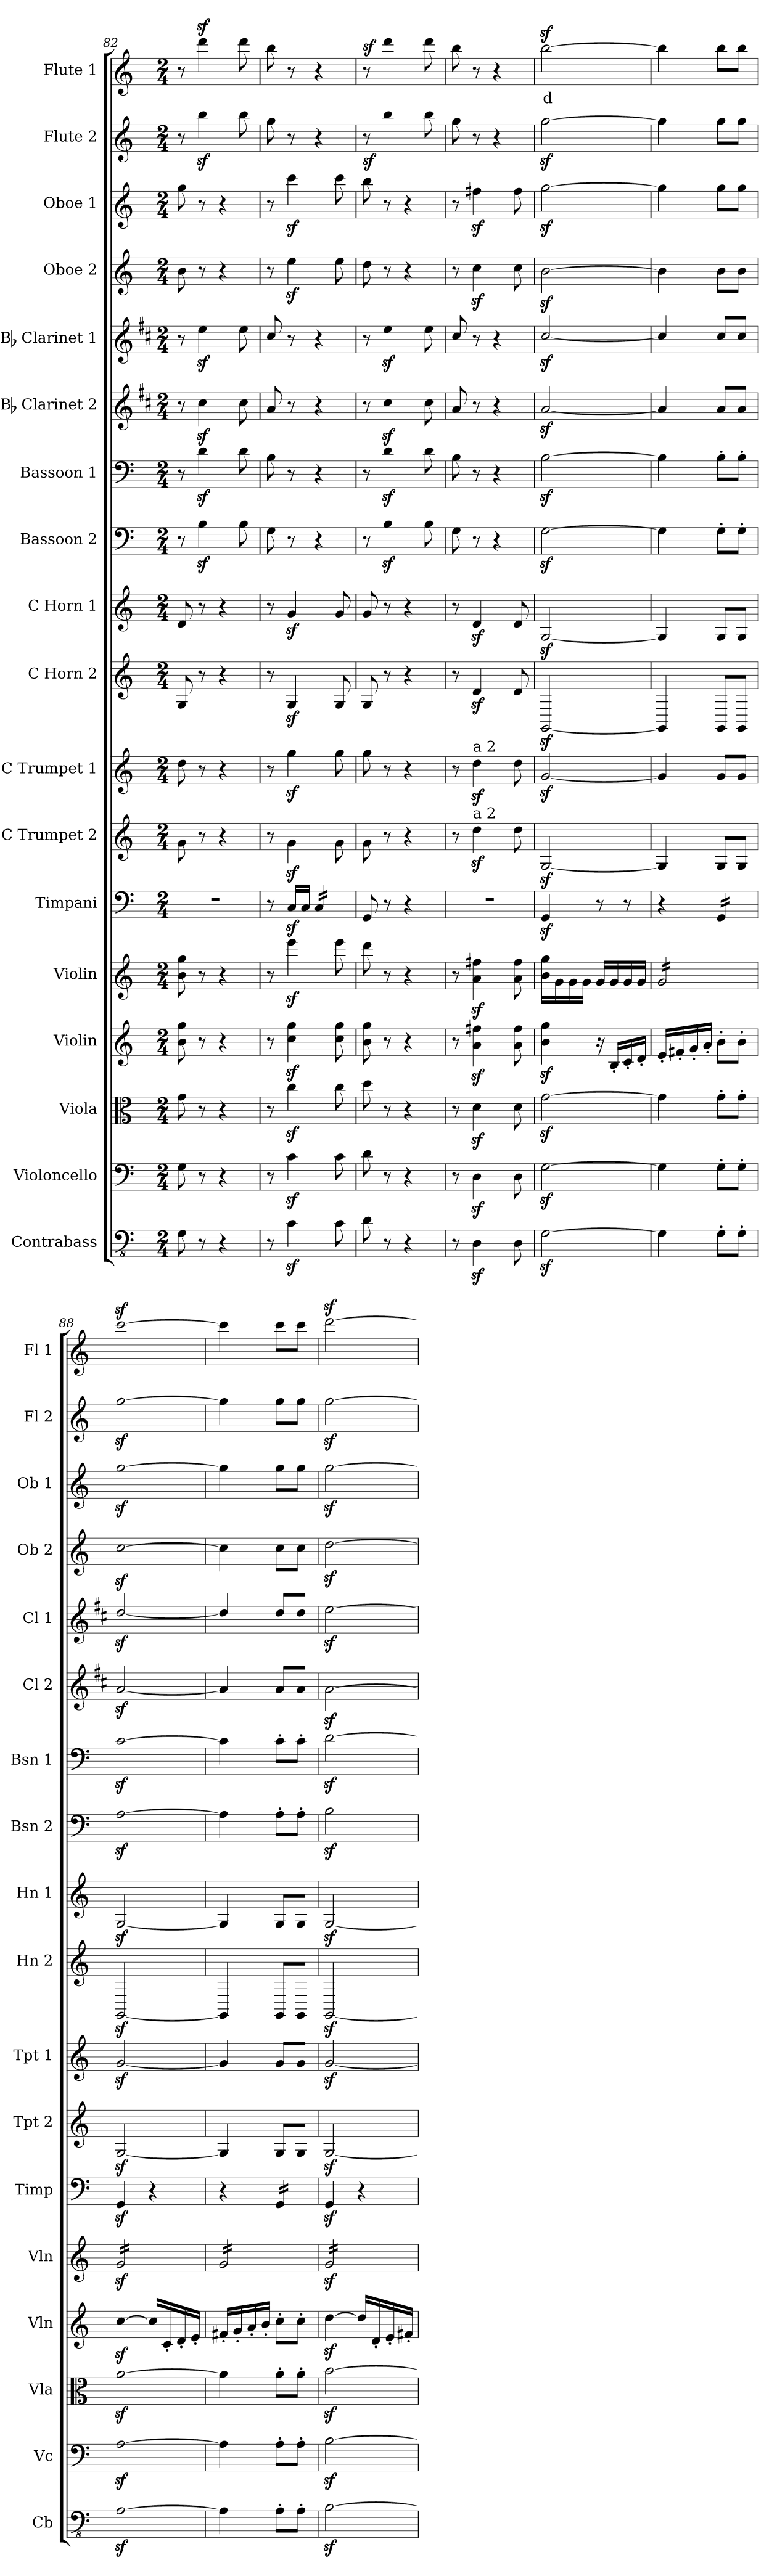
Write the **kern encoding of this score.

**kern	**kern	**kern	**kern	**kern	**kern	**kern	**kern	**kern	**kern	**kern	**kern	**kern	**kern	**kern	**kern	**kern	**dynam	**kern	**text	**dynam
*part18	*part17	*part16	*part15	*part14	*part13	*part12	*part11	*part10	*part9	*part8	*part7	*part6	*part5	*part4	*part3	*part2	*part2	*part1	*part1	*part1
*staff18	*staff17	*staff16	*staff15	*staff14	*staff13	*staff12	*staff11	*staff10	*staff9	*staff8	*staff7	*staff6	*staff5	*staff4	*staff3	*staff2	*staff2	*staff1	*staff1	*staff1
*I"Contrabass	*I"Violoncello	*I"Viola	*I"Violin	*I"Violin	*I"Timpani	*I"C Trumpet 2	*I"C Trumpet 1	*I"C Horn 2	*I"C Horn 1	*I"Bassoon 2	*I"Bassoon 1	*I"Bb Clarinet 2	*I"Bb Clarinet 1	*I"Oboe 2	*I"Oboe 1	*I"Flute 2	*	*I"Flute 1	*	*
*I'Cb	*I'Vc	*I'Vla	*I'Vln	*I'Vln	*I'Timp	*I'Tpt 2	*I'Tpt 1	*I'Hn 2	*I'Hn 1	*I'Bsn 2	*I'Bsn 1	*I'Cl 2	*I'Cl 1	*I'Ob 2	*I'Ob 1	*I'Fl 2	*	*I'Fl 1	*	*
*clefFv4	*clefF4	*clefC3	*clefG2	*clefG2	*clefF4	*clefG2	*clefG2	*clefG2	*clefG2	*clefF4	*clefF4	*clefG2	*clefG2	*clefG2	*clefG2	*clefG2	*	*clefG2	*	*
*	*	*	*	*	*	*	*	*ITrd7c12	*ITrd7c12	*	*	*ITrd1c2	*ITrd1c2	*	*	*	*	*	*	*
*k[]	*k[]	*k[]	*k[]	*k[]	*k[]	*k[]	*k[]	*k[]	*k[]	*k[]	*k[]	*k[]	*k[]	*k[]	*k[]	*k[]	*	*k[]	*	*
*M2/4	*M2/4	*M2/4	*M2/4	*M2/4	*M2/4	*M2/4	*M2/4	*M2/4	*M2/4	*M2/4	*M2/4	*M2/4	*M2/4	*M2/4	*M2/4	*M2/4	*	*M2/4	*	*
=82	=82	=82	=82	=82	=82	=82	=82	=82	=82	=82	=82	=82	=82	=82	=82	=82	=82	=82	=82	=82
8GG	8G	8g	8b\ 8gg\	8b\ 8gg\	2r	8g\	8dd\	8GG/	8D/	8r	8r	8r	8r	8b\	8gg\	8r	.	8r	.	.
8r	8r	8r	8r	8r	.	8r	8r	8r	8r	4Bz<\	4dz<\	4bz<\	4ddz<\	8r	8r	4bbz<\	.	4dddz<\	.	.
4r	4r	4r	4r	4r	.	4r	4r	4r	4r	.	.	.	.	4r	4r	.	.	.	.	.
.	.	.	.	.	.	.	.	.	.	8B\	8d\	8b\	8dd\	.	.	8bb\	.	8ddd\	.	.
=83	=83	=83	=83	=83	=83	=83	=83	=83	=83	=83	=83	=83	=83	=83	=83	=83	=83	=83	=83	=83
8r	8r	8r	8r	8r	8r	8r	8r	8r	8r	8G\	8B\	8g/	8b/	8r	8r	8gg\	.	8bb\	.	.
4Cz<	4cz<	4ccz<	4cc\z< 4gg\z<	4eeez<	16Cz<LL	4gz<\	4ggz<\	4GGz</	4Gz</	8r	8r	8r	8r	4eez<\	4cccz<\	8r	.	8r	.	.
.	.	.	.	.	16CJJ	.	.	.	.	.	.	.	.	.	.	.	.	.	.	.
*	*	*	*	*	*tremolo	*	*	*	*	*	*	*	*	*	*	*	*	*	*	*
.	.	.	.	.	16CLL	.	.	.	.	4r	4r	4r	4r	.	.	4r	.	4r	.	.
.	.	.	.	.	16C	.	.	.	.	.	.	.	.	.	.	.	.	.	.	.
8C	8c	8cc	8cc\ 8gg\	8eee	16C	8g\	8gg\	8GG/	8G/	.	.	.	.	8ee\	8ccc\	.	.	.	.	.
.	.	.	.	.	16CJJ	.	.	.	.	.	.	.	.	.	.	.	.	.	.	.
*	*	*	*	*	*Xtremolo	*	*	*	*	*	*	*	*	*	*	*	*	*	*	*
=84	=84	=84	=84	=84	=84	=84	=84	=84	=84	=84	=84	=84	=84	=84	=84	=84	=84	=84	=84	=84
!	!	!	!	!	!	!	!	!	!	!	!	!	!	!	!	!	!LO:DY:b	!	!	!LO:DY:b
8D	8d	8dd	8b\ 8gg\	8ddd	8GG	8g\	8gg\	8GG/	8G/	8r	8r	8r	8r	8dd\	8bb\	8r	sf	8r	.	sf
8r	8r	8r	8r	8r	8r	8r	8r	8r	8r	4Bz<\	4dz<\	4bz<\	4ddz<\	8r	8r	4bb\	.	4ddd\	.	.
4r	4r	4r	4r	4r	4r	4r	4r	4r	4r	.	.	.	.	4r	4r	.	.	.	.	.
.	.	.	.	.	.	.	.	.	.	8B\	8d\	8b\	8dd\	.	.	8bb\	.	8ddd\	.	.
=85	=85	=85	=85	=85	=85	=85	=85	=85	=85	=85	=85	=85	=85	=85	=85	=85	=85	=85	=85	=85
8r	8r	8r	8r	8r	2r	8r	8r	8r	8r	8G\	8B\	8g/	8b/	8r	8r	8gg\	.	8bb\	.	.
!	!	!	!	!	!	!	!LO:TX:a:t=a 2	!	!	!	!	!	!	!	!	!	!	!	!	!
!	!	!	!	!	!	!LO:TX:a:t=a 2	!	!	!	!	!	!	!	!	!	!	!	!	!	!
4DDz<	4Dz<	4dz<	4a\z< 4ff#X\z<	4a\z< 4ff#X\z<	.	4ddz<	4ddz<	4Dz<	4Dz<	8r	8r	8r	8r	4ccz<\	4ff#Xz<\	8r	.	8r	.	.
.	.	.	.	.	.	.	.	.	.	4r	4r	4r	4r	.	.	4r	.	4r	.	.
8DD	8D	8d	8a\ 8ff#\	8a\ 8ff#\	.	8dd	8dd	8D	8D	.	.	.	.	8cc\	8ff#\	.	.	.	.	.
=86	=86	=86	=86	=86	=86	=86	=86	=86	=86	=86	=86	=86	=86	=86	=86	=86	=86	=86	=86	=86
[2GGz<	[2Gz<	[2gz<	4b\z< 4gg\z<	16b\ 16gg\LL	4GGz<	[2Gz</	[2gz</	[2GGGz</	[2GGz</	[2Gz<\	[2Bz<\	[2gz</	[2bz</	[2bz<\	[2ggz<\	[2ggz<\	.	[2bbz<\	d	.
.	.	.	.	16g	.	.	.	.	.	.	.	.	.	.	.	.	.	.	.	.
.	.	.	.	16g	.	.	.	.	.	.	.	.	.	.	.	.	.	.	.	.
.	.	.	.	16gJJ	.	.	.	.	.	.	.	.	.	.	.	.	.	.	.	.
.	.	.	16r	16gLL	8r	.	.	.	.	.	.	.	.	.	.	.	.	.	.	.
.	.	.	16B'LL	16g	.	.	.	.	.	.	.	.	.	.	.	.	.	.	.	.
.	.	.	16c'	16g	8r	.	.	.	.	.	.	.	.	.	.	.	.	.	.	.
.	.	.	16d'JJ	16gJJ	.	.	.	.	.	.	.	.	.	.	.	.	.	.	.	.
=87	=87	=87	=87	=87	=87	=87	=87	=87	=87	=87	=87	=87	=87	=87	=87	=87	=87	=87	=87	=87
*	*	*	*	*tremolo	*	*	*	*	*	*	*	*	*	*	*	*	*	*	*	*
4GG]	4G]	4g]	16e'LL	16gLL	4r	4G/]	4g/]	4GGG/]	4GG/]	4G\]	4B\]	4g/]	4b/]	4b\]	4gg\]	4gg\]	.	4bb\]	.	.
.	.	.	16f#X'	16g	.	.	.	.	.	.	.	.	.	.	.	.	.	.	.	.
.	.	.	16g'	16g	.	.	.	.	.	.	.	.	.	.	.	.	.	.	.	.
.	.	.	16a'JJ	16g	.	.	.	.	.	.	.	.	.	.	.	.	.	.	.	.
*	*	*	*	*	*tremolo	*	*	*	*	*	*	*	*	*	*	*	*	*	*	*
8GG'L	8G'L	8g'L	8b'L	16g	16GGLL	8G/L	8g/L	8GGG/L	8GG/L	8G'\L	8B'\L	8g/L	8b/L	8b\L	8gg\L	8gg\L	.	8bb\L	.	.
.	.	.	.	16g	16GG	.	.	.	.	.	.	.	.	.	.	.	.	.	.	.
8GG'J	8G'J	8g'J	8b'J	16g	16GG	8G/J	8g/J	8GGG/J	8GG/J	8G'\J	8B'\J	8g/J	8b/J	8b\J	8gg\J	8gg\J	.	8bb\J	.	.
.	.	.	.	16gJJ	16GGJJ	.	.	.	.	.	.	.	.	.	.	.	.	.	.	.
*	*	*	*	*	*Xtremolo	*	*	*	*	*	*	*	*	*	*	*	*	*	*	*
=88	=88	=88	=88	=88	=88	=88	=88	=88	=88	=88	=88	=88	=88	=88	=88	=88	=88	=88	=88	=88
[2AAz<	[2Az<	[2az<	[4ccz<	16gz<LL	4GGz<	[2Gz</	[2gz</	[2GGGz</	[2GGz</	[2Az<\	[2cz<\	[2gz</	[2ccz</	[2ccz<\	[2ggz<\	[2ggz<\	.	[2cccz<\	.	.
.	.	.	.	16gz<	.	.	.	.	.	.	.	.	.	.	.	.	.	.	.	.
.	.	.	.	16gz<	.	.	.	.	.	.	.	.	.	.	.	.	.	.	.	.
.	.	.	.	16gz<	.	.	.	.	.	.	.	.	.	.	.	.	.	.	.	.
.	.	.	16ccLL]	16gz<	4r	.	.	.	.	.	.	.	.	.	.	.	.	.	.	.
.	.	.	16c'	16gz<	.	.	.	.	.	.	.	.	.	.	.	.	.	.	.	.
.	.	.	16d'	16gz<	.	.	.	.	.	.	.	.	.	.	.	.	.	.	.	.
.	.	.	16e'JJ	16gz<JJ	.	.	.	.	.	.	.	.	.	.	.	.	.	.	.	.
=89	=89	=89	=89	=89	=89	=89	=89	=89	=89	=89	=89	=89	=89	=89	=89	=89	=89	=89	=89	=89
4AA]	4A]	4a]	16f#X'LL	16gLL	4r	4G/]	4g/]	4GGG/]	4GG/]	4A\]	4c\]	4g/]	4cc/]	4cc\]	4gg\]	4gg\]	.	4ccc\]	.	.
.	.	.	16g'	16g	.	.	.	.	.	.	.	.	.	.	.	.	.	.	.	.
.	.	.	16a'	16g	.	.	.	.	.	.	.	.	.	.	.	.	.	.	.	.
.	.	.	16b'JJ	16g	.	.	.	.	.	.	.	.	.	.	.	.	.	.	.	.
*	*	*	*	*	*tremolo	*	*	*	*	*	*	*	*	*	*	*	*	*	*	*
8AA'L	8A'L	8a'L	8cc'L	16g	16GGLL	8G/L	8g/L	8GGG/L	8GG/L	8A'\L	8c'\L	8g/L	8cc/L	8cc\L	8gg\L	8gg\L	.	8ccc\L	.	.
.	.	.	.	16g	16GG	.	.	.	.	.	.	.	.	.	.	.	.	.	.	.
8AA'J	8A'J	8a'J	8cc'J	16g	16GG	8G/J	8g/J	8GGG/J	8GG/J	8A'\J	8c'\J	8g/J	8cc/J	8cc\J	8gg\J	8gg\J	.	8ccc\J	.	.
.	.	.	.	16gJJ	16GGJJ	.	.	.	.	.	.	.	.	.	.	.	.	.	.	.
*	*	*	*	*	*Xtremolo	*	*	*	*	*	*	*	*	*	*	*	*	*	*	*
=90	=90	=90	=90	=90	=90	=90	=90	=90	=90	=90	=90	=90	=90	=90	=90	=90	=90	=90	=90	=90
[2BBz<	[2Bz<	[2bz<	[4ddz<	16gz<LL	4GGz<	[2Gz</	[2gz</	[2GGGz</	[2GGz</	2Bz<\	[2dz<\	[2gz<\	[2ddz<\	[2ddz<\	[2ggz<\	[2ggz<\	.	[2dddz<\	.	.
.	.	.	.	16gz<	.	.	.	.	.	.	.	.	.	.	.	.	.	.	.	.
.	.	.	.	16gz<	.	.	.	.	.	.	.	.	.	.	.	.	.	.	.	.
.	.	.	.	16gz<	.	.	.	.	.	.	.	.	.	.	.	.	.	.	.	.
.	.	.	16ddLL]	16gz<	4r	.	.	.	.	.	.	.	.	.	.	.	.	.	.	.
.	.	.	16d'	16gz<	.	.	.	.	.	.	.	.	.	.	.	.	.	.	.	.
.	.	.	16e'	16gz<	.	.	.	.	.	.	.	.	.	.	.	.	.	.	.	.
.	.	.	16f#X'JJ	16gz<JJ	.	.	.	.	.	.	.	.	.	.	.	.	.	.	.	.
*	*	*	*	*Xtremolo	*	*	*	*	*	*	*	*	*	*	*	*	*	*	*	*
=	=	=	=	=	=	=	=	=	=	=	=	=	=	=	=	=	=	=	=	=
*-	*-	*-	*-	*-	*-	*-	*-	*-	*-	*-	*-	*-	*-	*-	*-	*-	*-	*-	*-	*-
